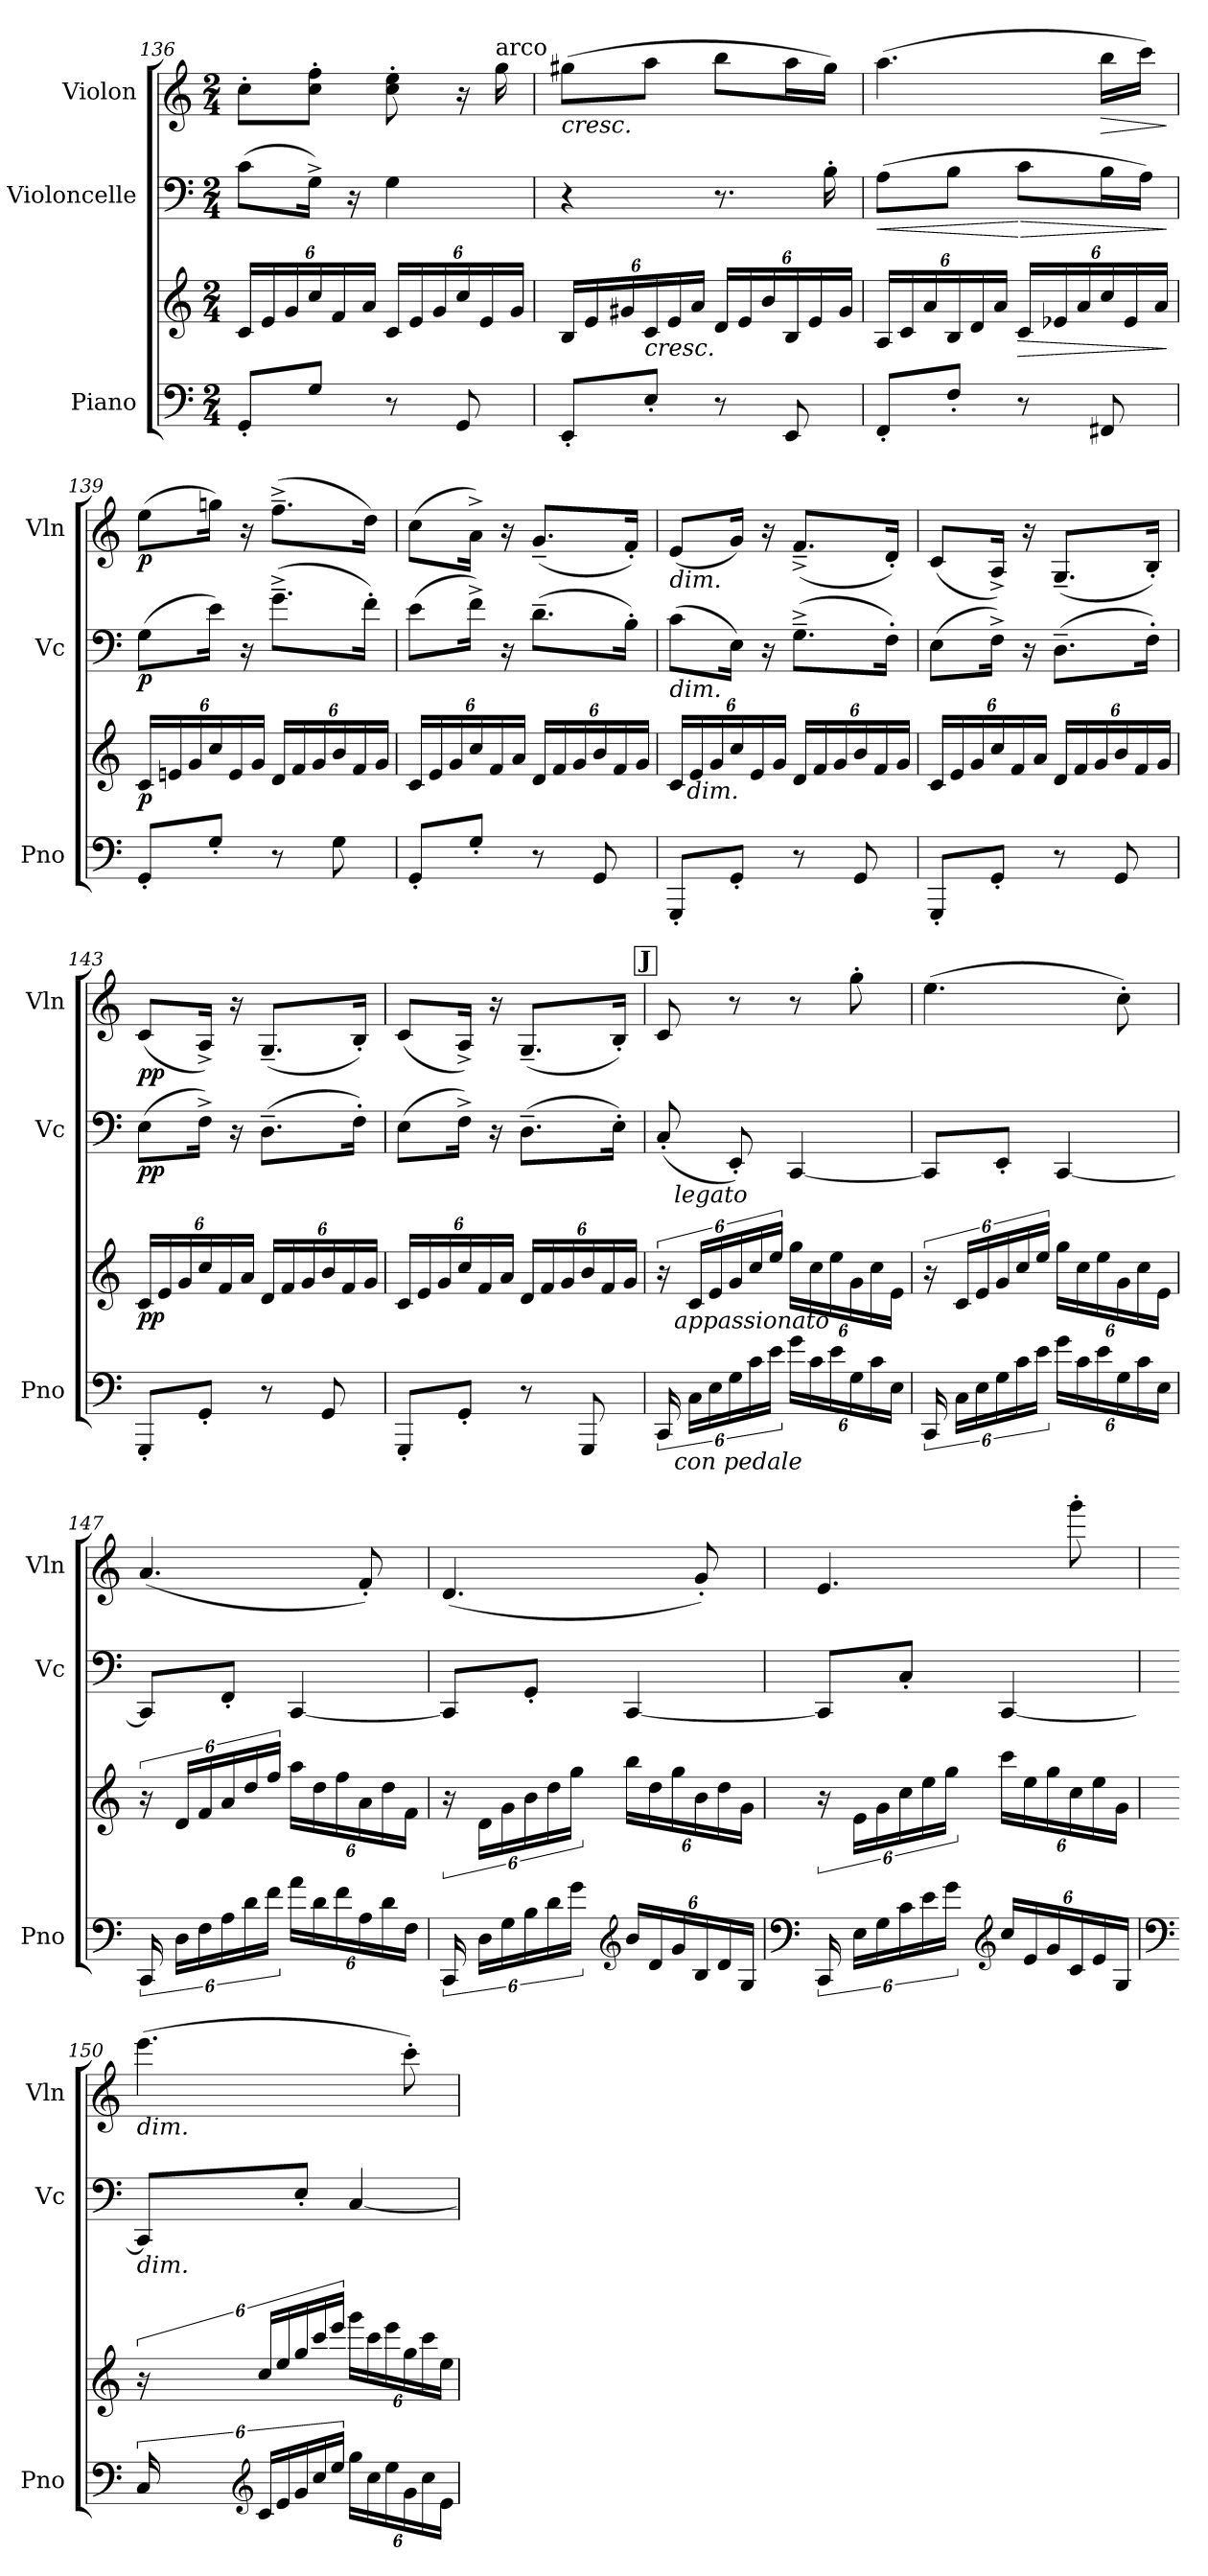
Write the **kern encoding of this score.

**kern	**kern	**dynam	**kern	**dynam	**kern	**dynam
*part3	*part3	*part3	*part2	*part2	*part1	*part1
*staff4	*staff3	*staff3/4	*staff2	*staff2	*staff1	*staff1
*I"Piano	*	*	*I"Violoncelle	*	*I"Violon	*
*I'Pno	*	*	*I'Vc	*	*I'Vln	*
*clefF4	*clefG2	*	*clefF4	*	*clefG2	*
*k[]	*k[]	*	*k[]	*	*k[]	*
*M2/4	*M2/4	*	*M2/4	*	*M2/4	*
*	*Xbrackettup	*	*	*	*	*
=136	=136	=136	=136	=136	=136	=136
8GG'/L	24c/LL	.	(>8c\L	.	8cc'\L	.
.	24e/	.	.	.	.	.
.	24g/	.	.	.	.	.
8G/J	24cc/	.	16G^\Jk)	.	8cc\' 8ff\'J	.
.	24f/	.	.	.	.	.
.	.	.	16r	.	.	.
.	24a/JJ	.	.	.	.	.
8r	24c/LL	.	4G\	.	8cc\' 8ee\'	.
.	24e/	.	.	.	.	.
.	24g/	.	.	.	.	.
8GG/	24cc/	.	.	.	16r	.
.	24e/	.	.	.	.	.
!	!	!	!	!	!LO:TX:a:t=arco	!
.	.	.	.	.	16gg\	.
.	24g/JJ	.	.	.	.	.
=137	=137	=137	=137	=137	=137	=137
!	!	!	!	!	!LO:TX:b:i:t=cresc.	!
8EE'/L	24B/LL	.	4r	.	(>8gg#X\L	.
.	24e/	.	.	.	.	.
.	24g#X/	.	.	.	.	.
!	!LO:TX:b:i:t=cresc.	!	!	!	!	!
8E'/J	24c/	.	.	.	8aa\J	.
.	24e/	.	.	.	.	.
.	24a/JJ	.	.	.	.	.
8r	24d/LL	.	8.r	.	8bb\L	.
.	24e/	.	.	.	.	.
.	24b/	.	.	.	.	.
8EE/	24B/	.	.	.	16aa\L	.
.	24e/	.	.	.	.	.
.	.	.	16B'\	.	16gg#\JJ)	.
.	24g#/JJ	.	.	.	.	.
=138	=138	=138	=138	=138	=138	=138
!	!	!	!	!LO:HP:b	!	!
8FF'/L	24A/LL	.	(>8A\L	<	(>4.aa\	.
.	24c/	.	.	.	.	.
.	24a/	.	.	.	.	.
8F'/J	24B/	.	8B\J	.	.	.
.	24d/	.	.	.	.	.
.	24a/JJ	.	.	.	.	.
!	!	!LO:HP:b	!	!LO:HP:n=1:b	!	!
8r	24c/LL	>	8c\L	[ >	.	.
.	24e-X/	.	.	.	.	.
.	24a/	.	.	.	.	.
!	!	!	!	!	!	!LO:HP:b
8FF#X/	24cc/	.	16B\L	.	16bb\LL	>
.	24e-/	.	.	.	.	.
.	.	.	16A\JJ)	.	16ccc\JJ)	.
.	24a/JJ	.	.	.	.	.
.	.	]	.	]	.	]
!!LO:LB:g=z
=139	=139	=139	=139	=139	=139	=139
!	!	!LO:DY:b	!	!LO:DY:b	!	!LO:DY:b
8GG'/L	24c/LL	p	(>8G\L	p	(>8ee\L	p
.	24en/	.	.	.	.	.
.	24g/	.	.	.	.	.
8G'/J	24cc/	.	16e\Jk)	.	16ggn\Jk)	.
.	24e/	.	.	.	.	.
.	.	.	16r	.	16r	.
.	24g/JJ	.	.	.	.	.
8r	24d/LL	.	(>8.g~^\L	.	(>8.ff~^\L	.
.	24f/	.	.	.	.	.
.	24g/	.	.	.	.	.
8G\	24b/	.	.	.	.	.
.	24f/	.	.	.	.	.
.	.	.	16f'\Jk)	.	16dd\Jk)	.
.	24g/JJ	.	.	.	.	.
=140	=140	=140	=140	=140	=140	=140
8GG'/L	24c/LL	.	(>8e\L	.	(>8cc\L	.
.	24e/	.	.	.	.	.
.	24g/	.	.	.	.	.
8G'/J	24cc/	.	16f^\Jk)	.	16a^\Jk)	.
.	24f/	.	.	.	.	.
.	.	.	16r	.	16r	.
.	24a/JJ	.	.	.	.	.
8r	24d/LL	.	(>8.d~\L	.	(<8.g~/L	.
.	24f/	.	.	.	.	.
.	24g/	.	.	.	.	.
8GG/	24b/	.	.	.	.	.
.	24f/	.	.	.	.	.
.	.	.	16B'\Jk)	.	16f'/Jk)	.
.	24g/JJ	.	.	.	.	.
=141	=141	=141	=141	=141	=141	=141
!	!	!	!	!	!LO:TX:b:i:t=dim.	!
!	!	!	!LO:TX:b:i:t=dim.	!	!	!
8GGG'/L	24c/LL	.	(>8c\L	.	(<8e/L	.
!	!LO:TX:b:i:t=dim.	!	!	!	!	!
.	24e/	.	.	.	.	.
.	24g/	.	.	.	.	.
8GG'/J	24cc/	.	16E\Jk)	.	16g/Jk)	.
.	24e/	.	.	.	.	.
.	.	.	16r	.	16r	.
.	24g/JJ	.	.	.	.	.
8r	24d/LL	.	(>8.G~^\L	.	(<8.f~^/L	.
.	24f/	.	.	.	.	.
.	24g/	.	.	.	.	.
8GG/	24b/	.	.	.	.	.
.	24f/	.	.	.	.	.
.	.	.	16F'\Jk)	.	16d'/Jk)	.
.	24g/JJ	.	.	.	.	.
=142	=142	=142	=142	=142	=142	=142
8GGG'/L	24c/LL	.	(>8E\L	.	(<8c/L	.
.	24e/	.	.	.	.	.
.	24g/	.	.	.	.	.
8GG'/J	24cc/	.	16F^\Jk)	.	16A^/Jk)	.
.	24f/	.	.	.	.	.
.	.	.	16r	.	16r	.
.	24a/JJ	.	.	.	.	.
8r	24d/LL	.	(>8.D~\L	.	(<8.G~/L	.
.	24f/	.	.	.	.	.
.	24g/	.	.	.	.	.
8GG/	24b/	.	.	.	.	.
.	24f/	.	.	.	.	.
.	.	.	16F'\Jk)	.	16B'/Jk)	.
.	24g/JJ	.	.	.	.	.
!!LO:LB:g=z
=143	=143	=143	=143	=143	=143	=143
!	!	!LO:DY:b	!	!LO:DY:b	!	!LO:DY:b
8GGG'/L	24c/LL	pp	(>8E\L	pp	(<8c/L	pp
.	24e/	.	.	.	.	.
.	24g/	.	.	.	.	.
8GG'/J	24cc/	.	16F^\Jk)	.	16A^/Jk)	.
.	24f/	.	.	.	.	.
.	.	.	16r	.	16r	.
.	24a/JJ	.	.	.	.	.
8r	24d/LL	.	(>8.D~\L	.	(<8.G~/L	.
.	24f/	.	.	.	.	.
.	24g/	.	.	.	.	.
8GG/	24b/	.	.	.	.	.
.	24f/	.	.	.	.	.
.	.	.	16F'\Jk)	.	16B'/Jk)	.
.	24g/JJ	.	.	.	.	.
=144	=144	=144	=144	=144	=144	=144
8GGG'/L	24c/LL	.	(>8E\L	.	(<8c/L	.
.	24e/	.	.	.	.	.
.	24g/	.	.	.	.	.
8GG'/J	24cc/	.	16F^\Jk)	.	16A^/Jk)	.
.	24f/	.	.	.	.	.
.	.	.	16r	.	16r	.
.	24a/JJ	.	.	.	.	.
8r	24d/LL	.	(>8.D~\L	.	(<8.G~/L	.
.	24f/	.	.	.	.	.
.	24g/	.	.	.	.	.
8GGG/	24b/	.	.	.	.	.
.	24f/	.	.	.	.	.
.	.	.	16E'\Jk)	.	16B'/Jk)	.
.	24g/JJ	.	.	.	.	.
!!LO:REH:place=s1:a:B:fs=14:t=J
=145	=145	=145	=145	=145	=145	=145
*	*brackettup	*	*	*	*	*
24CC/	24r	.	(<8C'/	.	8c/	.
!	!LO:TX:a:i:t=legato	!	!	!	!	!
!	!LO:TX:b:i:t=appassionato	!	!	!	!	!
!LO:TX:b:i:t=con pedale	!	!	!	!	!	!
24C\LL	24c/LL	.	.	.	.	.
24E\	24e/	.	.	.	.	.
*Xbrackettup	*Xbrackettup	*	*	*	*	*
24G\	24g/	.	8EE'/)	.	8r	.
24c\	24cc/	.	.	.	.	.
24e\JJ	24ee/JJ	.	.	.	.	.
24g\LL	24gg\LL	.	[4CC/	.	8r	.
24c\	24cc\	.	.	.	.	.
24e\	24ee\	.	.	.	.	.
24G\	24g\	.	.	.	8gg'\	.
24c\	24cc\	.	.	.	.	.
24E\JJ	24e\JJ	.	.	.	.	.
=146	=146	=146	=146	=146	=146	=146
*brackettup	*brackettup	*	*	*	*	*
24CC/	24r	.	8CC/L]	.	(>4.ee\	.
24C\LL	24c/LL	.	.	.	.	.
24E\	24e/	.	.	.	.	.
*Xbrackettup	*Xbrackettup	*	*	*	*	*
24G\	24g/	.	8EE'/J	.	.	.
24c\	24cc/	.	.	.	.	.
24e\JJ	24ee/JJ	.	.	.	.	.
24g\LL	24gg\LL	.	[4CC/	.	.	.
24c\	24cc\	.	.	.	.	.
24e\	24ee\	.	.	.	.	.
24G\	24g\	.	.	.	8cc'\)	.
24c\	24cc\	.	.	.	.	.
24E\JJ	24e\JJ	.	.	.	.	.
!!LO:PB:g=z
=147	=147	=147	=147	=147	=147	=147
*brackettup	*brackettup	*	*	*	*	*
24CC/	24r	.	8CC/L]	.	(<4.a/	.
24D\LL	24d/LL	.	.	.	.	.
24F\	24f/	.	.	.	.	.
*Xbrackettup	*Xbrackettup	*	*	*	*	*
24A\	24a/	.	8FF'/J	.	.	.
24d\	24dd/	.	.	.	.	.
24f\JJ	24ff/JJ	.	.	.	.	.
24a\LL	24aa\LL	.	[4CC/	.	.	.
24d\	24dd\	.	.	.	.	.
24f\	24ff\	.	.	.	.	.
24A\	24a\	.	.	.	8f'/)	.
24d\	24dd\	.	.	.	.	.
24F\JJ	24f\JJ	.	.	.	.	.
=148	=148	=148	=148	=148	=148	=148
*brackettup	*brackettup	*	*	*	*	*
24CC/	24r	.	8CC/L]	.	(<4.d/	.
24D\LL	24d\LL	.	.	.	.	.
24G\	24g\	.	.	.	.	.
*Xbrackettup	*Xbrackettup	*	*	*	*	*
24B\	24b\	.	8GG'/J	.	.	.
24d\	24dd\	.	.	.	.	.
24g\JJ	24gg\JJ	.	.	.	.	.
*clefG2	*	*	*	*	*	*
24b/LL	24bb\LL	.	[4CC/	.	.	.
24d/	24dd\	.	.	.	.	.
24g/	24gg\	.	.	.	.	.
24B/	24b\	.	.	.	8g'/)	.
24d/	24dd\	.	.	.	.	.
24G/JJ	24g\JJ	.	.	.	.	.
=149	=149	=149	=149	=149	=149	=149
*clefF4	*	*	*	*	*	*
*brackettup	*brackettup	*	*	*	*	*
24CC/	24r	.	8CC/L]	.	4.e/	.
24E\LL	24e\LL	.	.	.	.	.
24G\	24g\	.	.	.	.	.
*Xbrackettup	*Xbrackettup	*	*	*	*	*
24c\	24cc\	.	8C'/J	.	.	.
24e\	24ee\	.	.	.	.	.
24g\JJ	24gg\JJ	.	.	.	.	.
*clefG2	*	*	*	*	*	*
24cc/LL	24ccc\LL	.	[4CC/	.	.	.
24e/	24ee\	.	.	.	.	.
24g/	24gg\	.	.	.	.	.
24c/	24cc\	.	.	.	8ggg'\	.
24e/	24ee\	.	.	.	.	.
24G/JJ	24g\JJ	.	.	.	.	.
!!LO:LB:g=z
=150	=150	=150	=150	=150	=150	=150
*clefF4	*	*	*	*	*	*
*brackettup	*brackettup	*	*	*	*	*
!	!	!	!	!	!LO:TX:b:i:t=dim.	!
!	!	!	!LO:TX:b:i:t=dim.	!	!	!
24C/	24r	.	8CC/L]	.	(>4.eee\	.
*clefG2	*	*	*	*	*	*
24c/LL	24cc/LL	.	.	.	.	.
24e/	24ee/	.	.	.	.	.
*Xbrackettup	*Xbrackettup	*	*	*	*	*
24g/	24gg/	.	8E'/J	.	.	.
24cc/	24ccc/	.	.	.	.	.
24ee/JJ	24eee/JJ	.	.	.	.	.
24gg\LL	24ggg\LL	.	[4C/	.	.	.
24cc\	24ccc\	.	.	.	.	.
24ee\	24eee\	.	.	.	.	.
24g\	24gg\	.	.	.	8ccc'\)	.
24cc\	24ccc\	.	.	.	.	.
24e\JJ	24ee\JJ	.	.	.	.	.
=	=	=	=	=	=	=
*-	*-	*-	*-	*-	*-	*-
